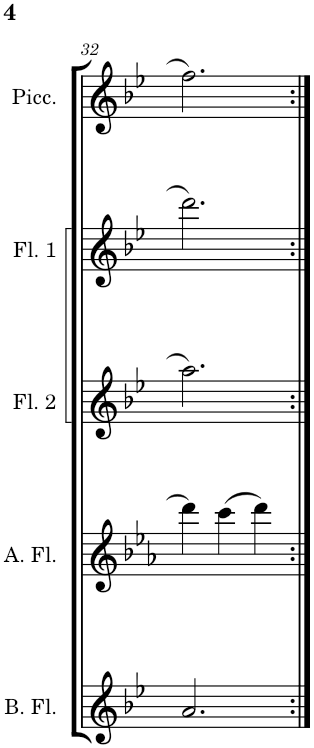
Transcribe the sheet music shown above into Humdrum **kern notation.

**kern	**kern	**kern	**kern	**kern
*part5	*part4	*part3	*part2	*part1
*staff5	*staff4	*staff3	*staff2	*staff1
*I"Bass Flute	*I"Alto Flute	*I"Flute 2	*I"Flute 1	*I"Piccolo
*I'B. Fl.	*I'A. Fl.	*I'Fl. 2	*I'Fl. 1	*I'Picc.
!!LO:PB:g=z
*clefG2	*clefG2	*clefG2	*clefG2	*clefG2
*Trd7c12	*Trd3c5	*	*	*Trd-7c-12
*k[b-e-]	*k[b-e-a-]	*k[b-e-]	*k[b-e-]	*k[b-e-]
*M3/4	*M3/4	*M3/4	*M3/4	*M3/4
=32	=32	=32	=32	=32
2.a/	4ddd\]	2.aa\	2.ddd\	2.ff\
.	(4ccc\	.	.	.
.	4ddd\)	.	.	.
=:|!	=:|!	=:|!	=:|!	=:|!
*-	*-	*-	*-	*-
